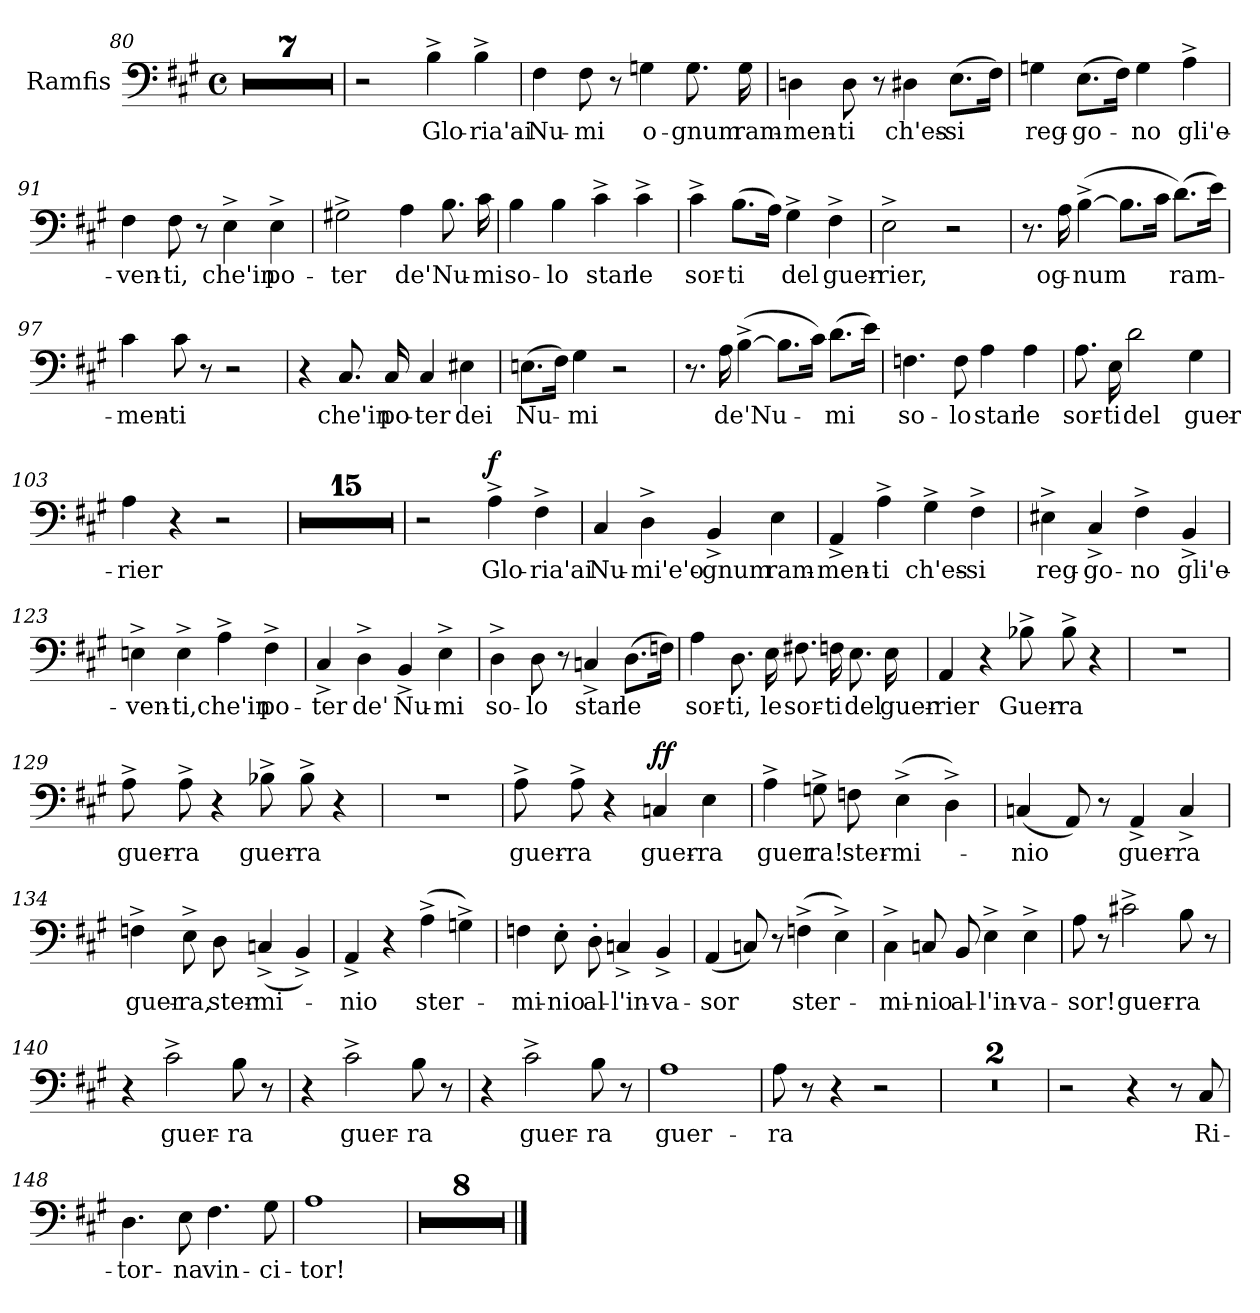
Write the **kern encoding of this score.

**kern	**text	**dynam
*part1	*part1	*part1
*staff1	*staff1	*staff1
*I"Ramfis	*	*
*I'Ram.	*	*
*clefF4	*	*
*k[f#c#g#]	*	*
*M4/4	*	*
*met(c)	*	*
=80	=80	=80
1r	.	.
=81	=81	=81
1r	.	.
=82	=82	=82
1r	.	.
!!LO:LB:g=z
=83	=83	=83
1r	.	.
=84	=84	=84
1r	.	.
=85	=85	=85
1r	.	.
=86	=86	=86
1r	.	.
!!LO:LB:g=z
=87	=87	=87
2r	.	.
!	!LO:LY:b:color=#0055FF	!
4B^\	Glo-	.
!	!LO:LY:b:color=#0055FF	!
4B^\	-ria'ai	.
=88	=88	=88
!	!LO:LY:b:color=#0055FF	!
4F#\	Nu-	.
!	!LO:LY:b:color=#0055FF	!
8F#\	-mi	.
8r	.	.
!	!LO:LY:b:color=#0055FF	!
4Gn\	o-	.
!	!LO:LY:b:color=#0055FF	!
8.G\	-gnum	.
!	!LO:LY:b:color=#0055FF	!
16G\	ram-	.
=89	=89	=89
!	!LO:LY:b:color=#0055FF	!
4Dn\	-men-	.
!	!LO:LY:b:color=#0055FF	!
8D\	-ti	.
8r	.	.
!	!LO:LY:b:color=#0055FF	!
4D#X\	ch'es-	.
!	!LO:LY:b:color=#0055FF	!
(>8.E\L	-si	.
16F#\Jk)	.	.
=90	=90	=90
!	!LO:LY:b:color=#0055FF	!
4Gn\	reg-	.
!	!LO:LY:b:color=#0055FF	!
(>8.E\L	-go-	.
16F#\Jk)	.	.
!	!LO:LY:b:color=#0055FF	!
4G\	-no	.
!	!LO:LY:b:color=#0055FF	!
4A^\	gli'e-	.
!!LO:LB:g=z
=91	=91	=91
!	!LO:LY:b:color=#0055FF	!
4F#\	-ven-	.
!	!LO:LY:b:color=#0055FF	!
8F#\	-ti,	.
8r	.	.
!	!LO:LY:b:color=#0055FF	!
4E^\	che'in	.
!	!LO:LY:b:color=#0055FF	!
4E^\	po-	.
=92	=92	=92
!	!LO:LY:b:color=#0055FF	!
2G#X^\	-ter	.
!	!LO:LY:b:color=#0055FF	!
4A\	de'	.
!	!LO:LY:b:color=#0055FF	!
8.B\	Nu-	.
!	!LO:LY:b:color=#0055FF	!
16c#\	-mi	.
=93	=93	=93
!	!LO:LY:b:color=#0055FF	!
4B\	so-	.
!	!LO:LY:b:color=#0055FF	!
4B\	-lo	.
!	!LO:LY:b:color=#0055FF	!
4c#^\	stan	.
!	!LO:LY:b:color=#0055FF	!
4c#^\	le	.
=94	=94	=94
!	!LO:LY:b:color=#0055FF	!
4c#^\	sor-	.
!	!LO:LY:b:color=#0055FF	!
(>8.B\L	-ti	.
16A\Jk)	.	.
!	!LO:LY:b:color=#0055FF	!
4G#^\	del	.
!	!LO:LY:b:color=#0055FF	!
4F#^\	guer-	.
!!LO:PB:g=z
=95	=95	=95
!	!LO:LY:b:color=#0055FF	!
2E^\	-rier,	.
2r	.	.
=96	=96	=96
8.r	.	.
!	!LO:LY:b:color=#0055FF	!
16A\	og-	.
!	!LO:LY:b:color=#0055FF	!
(>[4B^\	-num	.
8.B\L]	.	.
16c#\Jk	.	.
!	!LO:LY:b:color=#0055FF	!
(>8.d\L)	ram-	.
16e\Jk)	.	.
=97	=97	=97
!	!LO:LY:b:color=#0055FF	!
4c#\	-men-	.
!	!LO:LY:b:color=#0055FF	!
8c#\	-ti	.
8r	.	.
2r	.	.
!!LO:LB:g=z
=98	=98	=98
4r	.	.
!	!LO:LY:b:color=#0055FF	!
8.C#/	che'in	.
!	!LO:LY:b:color=#0055FF	!
16C#/	po-	.
!	!LO:LY:b:color=#0055FF	!
4C#/	-ter	.
!	!LO:LY:b:color=#0055FF	!
4E#X\	dei	.
=99	=99	=99
!	!LO:LY:b:color=#0055FF	!
(>8.En\L	Nu-	.
16F#\Jk)	.	.
!	!LO:LY:b:color=#0055FF	!
4G#\	-mi	.
2r	.	.
=100	=100	=100
8.r	.	.
!	!LO:LY:b:color=#0055FF	!
16A\	de'Nu-	.
(>[4B^\	.	.
8.B\L]	.	.
16c#\Jk)	.	.
!	!LO:LY:b:color=#0055FF	!
(>8.d\L	-mi	.
16e\Jk)	.	.
!!LO:PB:g=z
=101	=101	=101
!	!LO:LY:b:color=#0055FF	!
4.Fn\	so-	.
!	!LO:LY:b:color=#0055FF	!
8F\	-lo	.
!	!LO:LY:b:color=#0055FF	!
4A\	stan	.
!	!LO:LY:b:color=#0055FF	!
4A\	le	.
=102	=102	=102
!	!LO:LY:b:color=#0055FF	!
8.A\	sor-	.
!	!LO:LY:b:color=#0055FF	!
16E\	-ti	.
!	!LO:LY:b:color=#0055FF	!
2d\	del	.
!	!LO:LY:b:color=#0055FF	!
4G#\	guer-	.
=103	=103	=103
!	!LO:LY:b:color=#0055FF	!
4A\	-rier	.
4r	.	.
2r	.	.
!!LO:LB:g=z
=104	=104	=104
1r	.	.
=105	=105	=105
1r	.	.
=106	=106	=106
1r	.	.
=107	=107	=107
1r	.	.
!!LO:PB:g=z
=108	=108	=108
1r	.	.
=109	=109	=109
1r	.	.
=110	=110	=110
1r	.	.
!!LO:LB:g=z
=111	=111	=111
1r	.	.
=112	=112	=112
1r	.	.
=113	=113	=113
1r	.	.
=114	=114	=114
1r	.	.
!!LO:LB:g=z
=115	=115	=115
1r	.	.
=116	=116	=116
1r	.	.
=117	=117	=117
1r	.	.
=118	=118	=118
1r	.	.
!!LO:PB:g=z
=119	=119	=119
2r	.	.
!	!LO:LY:b:color=#0055FF	!LO:DY:a
4A^\	Glo-	f
!	!LO:LY:b:color=#0055FF	!
4F#^\	-ria'ai	.
=120	=120	=120
!	!LO:LY:b:color=#0055FF	!
4C#/	Nu-	.
!	!LO:LY:b:color=#0055FF	!
4D^\	-mi'e'o-	.
!	!LO:LY:b:color=#0055FF	!
4BB^/	-gnum	.
!	!LO:LY:b:color=#0055FF	!
4E\	ram-	.
!!LO:PB:g=z
=121	=121	=121
!	!LO:LY:b:color=#0055FF	!
4AA^/	-men-	.
!	!LO:LY:b:color=#0055FF	!
4A^\	-ti	.
!	!LO:LY:b:color=#0055FF	!
4G#^\	ch'es-	.
!	!LO:LY:b:color=#0055FF	!
4F#^\	-si	.
=122	=122	=122
!	!LO:LY:b:color=#0055FF	!
4E#X^\	reg-	.
!	!LO:LY:b:color=#0055FF	!
4C#^/	-go-	.
!	!LO:LY:b:color=#0055FF	!
4F#^\	-no	.
!	!LO:LY:b:color=#0055FF	!
4BB^/	gli'e-	.
!!LO:PB:g=z
=123	=123	=123
!	!LO:LY:b:color=#0055FF	!
4En^\	-ven-	.
!	!LO:LY:b:color=#0055FF	!
4E^\	-ti,	.
!	!LO:LY:b:color=#0055FF	!
4A^\	che'in	.
!	!LO:LY:b:color=#0055FF	!
4F#^\	po-	.
=124	=124	=124
!	!LO:LY:b:color=#0055FF	!
4C#^/	-ter	.
!	!LO:LY:b:color=#0055FF	!
4D^\	de'	.
!	!LO:LY:b:color=#0055FF	!
4BB^/	Nu-	.
!	!LO:LY:b:color=#0055FF	!
4E^\	-mi	.
!!LO:PB:g=z
=125	=125	=125
!	!LO:LY:b:color=#0055FF	!
4D^\	so-	.
!	!LO:LY:b:color=#0055FF	!
8D\	-lo	.
8r	.	.
!	!LO:LY:b:color=#0055FF	!
4Cn^/	stan	.
!	!LO:LY:b:color=#0055FF	!
(>8.D\L	le	.
16Fn\Jk)	.	.
=126	=126	=126
!	!LO:LY:b:color=#0055FF	!
4A\	sor-	.
!	!LO:LY:b:color=#0055FF	!
8.D\	-ti,	.
!	!LO:LY:b:color=#0055FF	!
16E\	le	.
!	!LO:LY:b:color=#0055FF	!
8.F#X\	sor-	.
!	!LO:LY:b:color=#0055FF	!
16Fn\	-ti	.
!	!LO:LY:b:color=#0055FF	!
8.E\	del	.
!	!LO:LY:b:color=#0055FF	!
16E\	guer-	.
!!LO:PB:g=z
=127	=127	=127
!	!LO:LY:b:color=#0055FF	!
4AA/	-rier	.
4r	.	.
!	!LO:LY:b:color=#0055FF	!
8B-X^\	Guer-	.
!	!LO:LY:b:color=#0055FF	!
8B-^\	-ra	.
4r	.	.
=128	=128	=128
1r	.	.
!!LO:PB:g=z
=129	=129	=129
!	!LO:LY:b:color=#0055FF	!
8A^\	guer-	.
!	!LO:LY:b:color=#0055FF	!
8A^\	-ra	.
4r	.	.
!	!LO:LY:b:color=#0055FF	!
8B-X^\	guer-	.
!	!LO:LY:b:color=#0055FF	!
8B-^\	-ra	.
4r	.	.
=130	=130	=130
1r	.	.
=131	=131	=131
!	!LO:LY:b:color=#0055FF	!
8A^\	guer-	.
!	!LO:LY:b:color=#0055FF	!
8A^\	-ra	.
4r	.	.
!	!LO:LY:b:color=#0055FF	!LO:DY:a
4Cn/	guer-	ff
!	!LO:LY:b:color=#0055FF	!
4E\	-ra	.
!!LO:PB:g=z
=132	=132	=132
!	!LO:LY:b:color=#0055FF	!
4A^\	guer	.
!	!LO:LY:b:color=#0055FF	!
8Gn^\	-ra!	.
!	!LO:LY:b:color=#0055FF	!
8Fn\	ster-	.
!	!LO:LY:b:color=#0055FF	!
(>4E^\	-mi-	.
4D^\)	.	.
=133	=133	=133
!	!LO:LY:b:color=#0055FF	!
(<4Cn/	-nio	.
8AA/)	.	.
8r	.	.
!	!LO:LY:b:color=#0055FF	!
4AA^/	guer-	.
!	!LO:LY:b:color=#0055FF	!
4C^/	-ra	.
=134	=134	=134
!	!LO:LY:b:color=#0055FF	!
4Fn^\	guer-	.
!	!LO:LY:b:color=#0055FF	!
8E^\	-ra,	.
!	!LO:LY:b:color=#0055FF	!
8D\	ster-	.
!	!LO:LY:b:color=#0055FF	!
(<4Cn^/	-mi-	.
4BB^/)	.	.
!!LO:PB:g=z
=135	=135	=135
!	!LO:LY:b:color=#0055FF	!
4AA^/	-nio	.
4r	.	.
!	!LO:LY:b:color=#0055FF	!
(>4A^\	ster-	.
4Gn^\)	.	.
=136	=136	=136
!	!LO:LY:b:color=#0055FF	!
4Fn\	-mi-	.
!	!LO:LY:b:color=#0055FF	!
8E'\	-nio	.
!	!LO:LY:b:color=#0055FF	!
8D'\	al-	.
!	!LO:LY:b:color=#0055FF	!
4Cn^/	-l'in-	.
!	!LO:LY:b:color=#0055FF	!
4BB^/	-va-	.
=137	=137	=137
!	!LO:LY:b:color=#0055FF	!
(<4AA/	-sor	.
8Cn/)	.	.
8r	.	.
!	!LO:LY:b:color=#0055FF	!
(>4Fn^\	ster-	.
4E^\)	.	.
!!LO:PB:g=z
=138	=138	=138
!	!LO:LY:b:color=#0055FF	!
4C#^\	-mi-	.
!	!LO:LY:b:color=#0055FF	!
8Cn/	-nio	.
!	!LO:LY:b:color=#0055FF	!
8BB/	al-	.
!	!LO:LY:b:color=#0055FF	!
4E^\	-l'in-	.
!	!LO:LY:b:color=#0055FF	!
4E^\	-va-	.
=139	=139	=139
!	!LO:LY:b:color=#0055FF	!
8A\	-sor!	.
8r	.	.
!	!LO:LY:b:color=#0055FF	!
2c#X^\	guer-	.
!	!LO:LY:b:color=#0055FF	!
8B\	-ra	.
8r	.	.
=140	=140	=140
4r	.	.
!	!LO:LY:b:color=#0055FF	!
2c#^\	guer-	.
!	!LO:LY:b:color=#0055FF	!
8B\	-ra	.
8r	.	.
!!LO:PB:g=z
=141	=141	=141
4r	.	.
!	!LO:LY:b:color=#0055FF	!
2c#^\	guer-	.
!	!LO:LY:b:color=#0055FF	!
8B\	-ra	.
8r	.	.
=142	=142	=142
4r	.	.
!	!LO:LY:b:color=#0055FF	!
2c#^\	guer-	.
!	!LO:LY:b:color=#0055FF	!
8B\	-ra	.
8r	.	.
=143	=143	=143
!	!LO:LY:b:color=#0055FF	!
1A	guer-	.
=144	=144	=144
!	!LO:LY:b:color=#0055FF	!
8A\	-ra	.
8r	.	.
4r	.	.
2r	.	.
!!LO:PB:g=z
=145	=145	=145
1r	.	.
=146	=146	=146
1r	.	.
=147	=147	=147
2r	.	.
4r	.	.
8r	.	.
!	!LO:LY:b:color=#0055FF	!
8C#/	Ri-	.
=148	=148	=148
!	!LO:LY:b:color=#0055FF	!
4.D\	-tor-	.
!	!LO:LY:b:color=#0055FF	!
8E\	-na	.
!	!LO:LY:b:color=#0055FF	!
4.F#\	vin-	.
!	!LO:LY:b:color=#0055FF	!
8G#\	-ci-	.
!!LO:PB:g=z
=149	=149	=149
!	!LO:LY:b:color=#0055FF	!
1A	-tor!	.
=150	=150	=150
1r	.	.
=151	=151	=151
1r	.	.
=152	=152	=152
1r	.	.
=153	=153	=153
1r	.	.
!!LO:LB:g=z
=154	=154	=154
1r	.	.
=155	=155	=155
1r	.	.
=156	=156	=156
1r	.	.
=157	=157	=157
1r	.	.
==	==	==
*-	*-	*-
